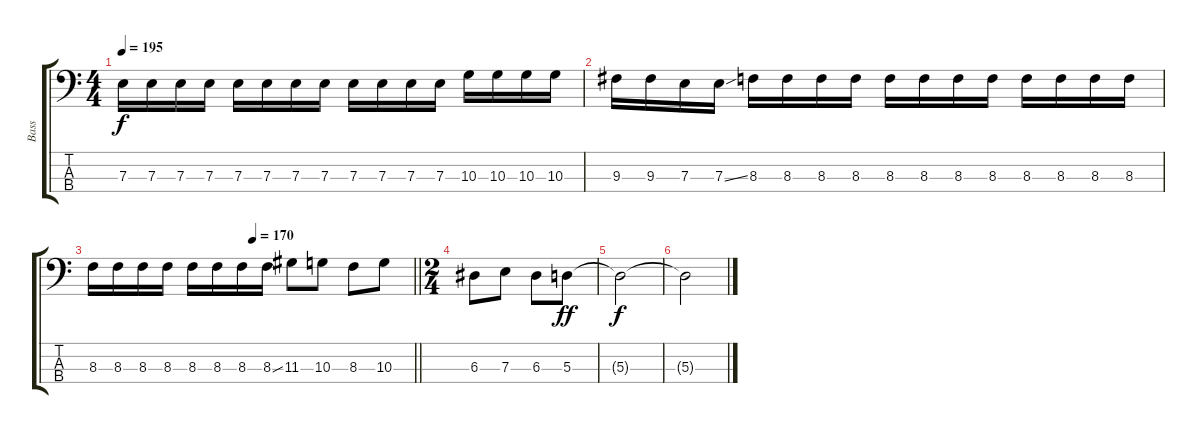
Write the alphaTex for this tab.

\track ("Bass" "Bass") {instrument electricbasspick}
\staff {score tabs}
\tuning (G2 D2 A1 E1) {hide}
\ts (4 4)
\tempo 195
\clef f4
\ks c
7.3.16{dy f} 7.3.16 7.3.16 7.3.16 7.3.16 7.3.16 7.3.16 7.3.16 7.3.16 7.3.16 7.3.16 7.3.16 10.3.16 10.3.16 10.3.16 10.3.16 |
9.3.16 9.3.16 7.3.16 7.3{ss}.16 8.3.16 8.3.16 8.3.16 8.3.16 8.3.16 8.3.16 8.3.16 8.3.16 8.3.16 8.3.16 8.3.16 8.3.16 |
\tempo (170 0.5)
\barLineRight lightlight
8.3.16 8.3.16 8.3.16 8.3.16 8.3.16 8.3.16 8.3.16 8.3{ss}.16 11.3.8 10.3.8 8.3.8 10.3.8 |
\ts (2 4)
6.3.8 7.3.8 6.3.8 5.3.8{dy ff} |
5.3{t}.2{dy f} |
5.3{t}.2
